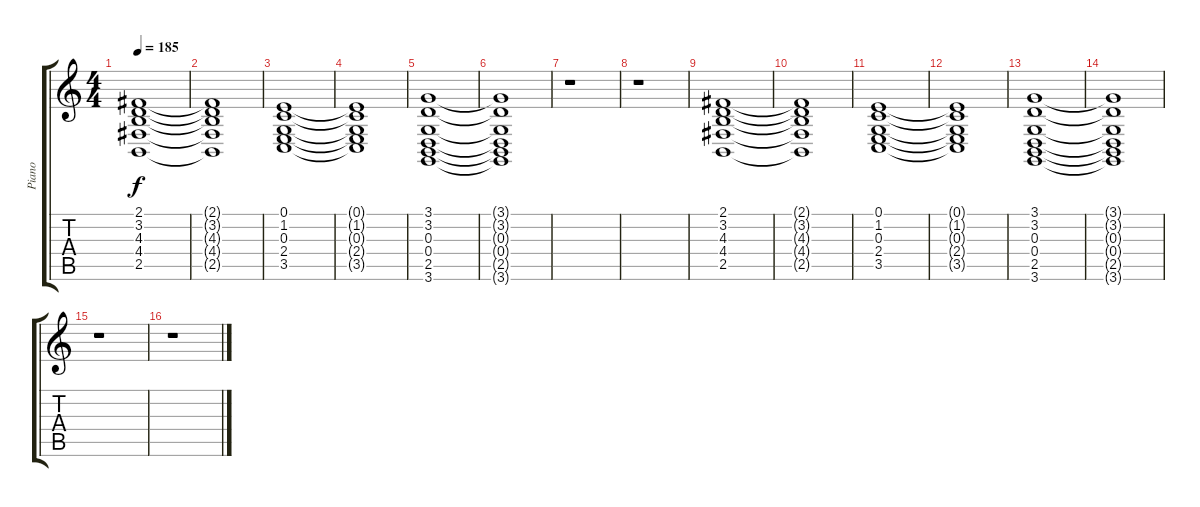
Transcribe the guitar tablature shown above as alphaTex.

\track ("Piano" "Piano") {instrument acousticgrandpiano}
\staff {score tabs}
\tuning (E4 B3 G3 D3 A2 E2) {hide}
\ts (4 4)
\tempo 185
\clef g2
\ks c
(2.1 3.2 4.3 4.4 2.5).1{dy f} |
(2.1{t} 3.2{t} 4.3{t} 4.4{t} 2.5{t}).1 |
(0.1 1.2 0.3 2.4 3.5).1 |
(0.1{t} 1.2{t} 0.3{t} 2.4{t} 3.5{t}).1 |
(3.1 3.2 0.3 0.4 2.5 3.6).1 |
(3.1{t} 3.2{t} 0.3{t} 0.4{t} 2.5{t} 3.6{t}).1 |
r.1 |
r.1 |
(2.1 3.2 4.3 4.4 2.5).1 |
(2.1{t} 3.2{t} 4.3{t} 4.4{t} 2.5{t}).1 |
(0.1 1.2 0.3 2.4 3.5).1 |
(0.1{t} 1.2{t} 0.3{t} 2.4{t} 3.5{t}).1 |
(3.1 3.2 0.3 0.4 2.5 3.6).1 |
(3.1{t} 3.2{t} 0.3{t} 0.4{t} 2.5{t} 3.6{t}).1 |
r.1 |
r.1
